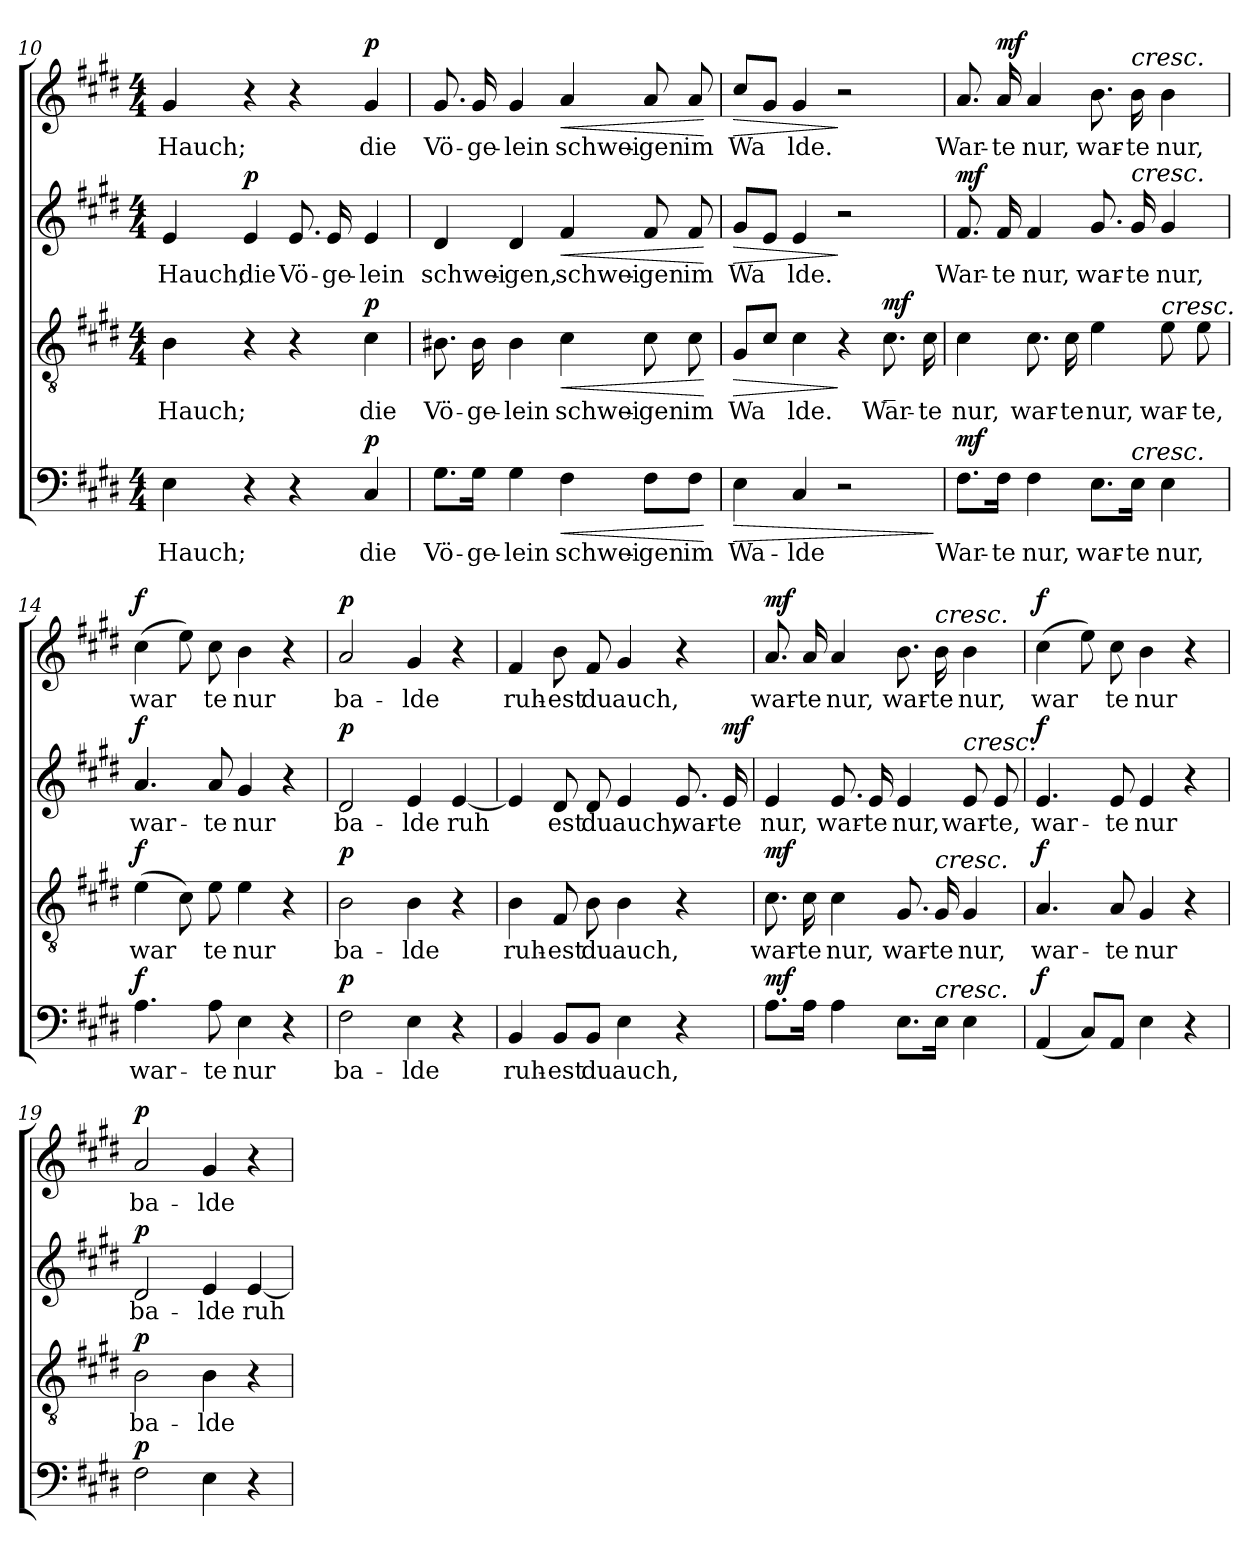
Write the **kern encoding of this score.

**kern	**text	**dynam	**kern	**text	**dynam	**kern	**text	**dynam	**kern	**text	**dynam
*part4	*part4	*part4	*part3	*part3	*part3	*part2	*part2	*part2	*part1	*part1	*part1
*staff4	*staff4	*staff4	*staff3	*staff3	*staff3	*staff2	*staff2	*staff2	*staff1	*staff1	*staff1
*clefF4	*	*	*clefGv2	*	*	*clefG2	*	*	*clefG2	*	*
*k[f#c#g#d#]	*	*	*k[f#c#g#d#]	*	*	*k[f#c#g#d#]	*	*	*k[f#c#g#d#]	*	*
*E:	*	*	*E:	*	*	*E:	*	*	*E:	*	*
*M4/4	*	*	*M4/4	*	*	*M4/4	*	*	*M4/4	*	*
=10	=10	=10	=10	=10	=10	=10	=10	=10	=10	=10	=10
!	!LO:LY:b	!	!	!LO:LY:b	!	!	!LO:LY:b	!	!	!LO:LY:b	!
4E\	Hauch;	.	4B\	Hauch;	.	4e/	Hauch;	.	4g#/	Hauch;	.
!	!	!	!	!	!	!	!LO:LY:b	!LO:DY:a	!	!	!
4r	.	.	4r	.	.	4e/	die	p	4r	.	.
!	!	!	!	!	!	!	!LO:LY:b	!	!	!	!
4r	.	.	4r	.	.	8.e/	Vö-	.	4r	.	.
!	!	!	!	!	!	!	!LO:LY:b	!	!	!	!
.	.	.	.	.	.	16e/	-ge-	.	.	.	.
!	!LO:LY:b	!LO:DY:a	!	!LO:LY:b	!LO:DY:a	!	!LO:LY:b	!	!	!LO:LY:b	!LO:DY:a
4C#/	die	p	4c#\	die	p	4e/	-lein	.	4g#/	die	p
=11	=11	=11	=11	=11	=11	=11	=11	=11	=11	=11	=11
!	!LO:LY:b	!	!	!LO:LY:b	!	!	!LO:LY:b	!	!	!LO:LY:b	!
8.G#\L	Vö-	.	8.B#X\	Vö-	.	4d#/	schwei-	.	8.g#/	Vö-	.
!	!LO:LY:b	!	!	!LO:LY:b	!	!	!	!	!	!LO:LY:b	!
16G#\Jk	-ge-	.	16B#\	-ge-	.	.	.	.	16g#/	-ge-	.
!	!LO:LY:b	!	!	!LO:LY:b	!	!	!LO:LY:b	!	!	!LO:LY:b	!
4G#\	-lein	.	4B#\	-lein	.	4d#/	-gen,	.	4g#/	-lein	.
!	!LO:LY:b	!LO:HP:b	!	!LO:LY:b	!LO:HP:b	!	!LO:LY:b	!LO:HP:b	!	!LO:LY:b	!LO:HP:b
4F#\	schwei-	<	4c#\	schwei-	<	4f#/	schwei-	<	4a/	schwei-	<
!	!LO:LY:b	!	!	!LO:LY:b	!	!	!LO:LY:b	!	!	!LO:LY:b	!
8F#\L	-gen	.	8c#\	-gen	.	8f#/	-gen	.	8a/	-gen	.
!	!LO:LY:b	!	!	!LO:LY:b	!	!	!LO:LY:b	!	!	!LO:LY:b	!
8F#\J	im	.	8c#\	im	.	8f#/	im	.	8a/	im	.
.	.	[	.	.	[	.	.	[	.	.	[
=12	=12	=12	=12	=12	=12	=12	=12	=12	=12	=12	=12
!	!LO:LY:b	!LO:HP:b	!	!LO:LY:b	!LO:HP:b	!	!LO:LY:b	!LO:HP:b	!	!LO:LY:b	!LO:HP:b
4E\	Wa-	>	8G#/L	Wa	>	8g#/L	Wa	>	8cc#/L	Wa	>
.	.	.	8c#/J	.	.	8e/J	.	.	8g#/J	.	.
!	!LO:LY:b	!	!	!LO:LY:b	!	!	!LO:LY:b	!	!	!LO:LY:b	!
4C#/	-lde	.	4c#\	lde.	.	4e/	lde.	.	4g#/	lde.	.
2r	.	.	4r	.	]	2r	.	]	2r	.	]
!	!	!	!LO:TX:b:t=_	!	!	!	!	!	!	!	!
!	!	!	!	!LO:LY:b	!LO:DY:a	!	!	!	!	!	!
.	.	.	8.c#\	War-	mf	.	.	.	.	.	.
!	!	!	!	!LO:LY:b	!	!	!	!	!	!	!
.	.	.	16c#\	-te	.	.	.	.	.	.	.
.	.	]	.	.	.	.	.	.	.	.	.
!!LO:PB:g=z
=13	=13	=13	=13	=13	=13	=13	=13	=13	=13	=13	=13
!	!LO:LY:b	!LO:DY:a	!	!LO:LY:b	!	!	!LO:LY:b	!LO:DY:a	!	!LO:LY:b	!
8.F#\L	War-	mf	4c#\	nur,	.	8.f#/	War-	mf	8.a/	War-	.
!	!LO:LY:b	!	!	!	!	!	!LO:LY:b	!	!	!LO:LY:b	!LO:DY:a
16F#\Jk	-te	.	.	.	.	16f#/	-te	.	16a/	-te	mf
!	!LO:LY:b	!	!	!LO:LY:b	!	!	!LO:LY:b	!	!	!LO:LY:b	!
4F#\	nur,	.	8.c#\	war-	.	4f#/	nur,	.	4a/	nur,	.
!	!	!	!	!LO:LY:b	!	!	!	!	!	!	!
.	.	.	16c#\	-te	.	.	.	.	.	.	.
!	!LO:LY:b	!	!	!LO:LY:b	!	!	!LO:LY:b	!	!	!LO:LY:b	!
8.E\L	war-	.	4e\	nur,	.	8.g#/	war-	.	8.b\	war-	.
!	!	!	!	!	!	!	!	!	!LO:TX:a:i:t=cresc.	!	!
!	!	!	!	!	!	!LO:TX:a:i:t=cresc.	!	!	!	!	!
!LO:TX:a:i:t=cresc.	!	!	!	!	!	!	!	!	!	!	!
!	!LO:LY:b	!	!	!	!	!	!LO:LY:b	!	!	!LO:LY:b	!
16E\Jk	-te	.	.	.	.	16g#/	-te	.	16b\	-te	.
!	!	!	!LO:TX:a:i:t=cresc.	!	!	!	!	!	!	!	!
!	!LO:LY:b	!	!	!LO:LY:b	!	!	!LO:LY:b	!	!	!LO:LY:b	!
4E\	nur,	.	8e\	war-	.	4g#/	nur,	.	4b\	nur,	.
!	!	!	!	!LO:LY:b	!	!	!	!	!	!	!
.	.	.	8e\	-te,	.	.	.	.	.	.	.
=14	=14	=14	=14	=14	=14	=14	=14	=14	=14	=14	=14
!	!LO:LY:b	!LO:DY:b	!	!LO:LY:b	!LO:DY:b	!	!LO:LY:b	!LO:DY:b	!	!LO:LY:b	!LO:DY:b
4.A\	war-	f	(>4e\	war	f	4.a/	war-	f	(>4cc#\	war	f
.	.	.	8c#\)	.	.	.	.	.	8ee\)	.	.
!	!LO:LY:b	!	!	!LO:LY:b	!	!	!LO:LY:b	!	!	!LO:LY:b	!
8A\	-te	.	8e\	te	.	8a/	-te	.	8cc#\	te	.
!	!LO:LY:b	!	!	!LO:LY:b	!	!	!LO:LY:b	!	!	!LO:LY:b	!
4E\	nur	.	4e\	nur	.	4g#/	nur	.	4b\	nur	.
4r	.	.	4r	.	.	4r	.	.	4r	.	.
=15	=15	=15	=15	=15	=15	=15	=15	=15	=15	=15	=15
!	!LO:LY:b	!LO:DY:a	!	!LO:LY:b	!LO:DY:a	!	!LO:LY:b	!LO:DY:a	!	!LO:LY:b	!LO:DY:a
2F#\	ba-	p	2B\	ba-	p	2d#/	ba-	p	2a/	ba-	p
!	!LO:LY:b	!	!	!LO:LY:b	!	!	!LO:LY:b	!	!	!LO:LY:b	!
4E\	-lde	.	4B\	-lde	.	4e/	-lde	.	4g#/	-lde	.
!	!	!	!	!	!	!	!LO:LY:b	!	!	!	!
4r	.	.	4r	.	.	[4e/	ruh	.	4r	.	.
=16	=16	=16	=16	=16	=16	=16	=16	=16	=16	=16	=16
!	!LO:LY:b	!	!	!LO:LY:b	!	!	!	!	!	!LO:LY:b	!
4BB/	ruh-	.	4B\	ruh-	.	4e/]	.	.	4f#/	ruh-	.
!	!LO:LY:b	!	!	!LO:LY:b	!	!	!LO:LY:b	!	!	!LO:LY:b	!
8BB/L	-est	.	8F#/	-est	.	8d#/	est	.	8b\	-est	.
!	!LO:LY:b	!	!	!LO:LY:b	!	!	!LO:LY:b	!	!	!LO:LY:b	!
8BB/J	du	.	8B\	du	.	8d#/	du	.	8f#/	du	.
!	!LO:LY:b	!	!	!LO:LY:b	!	!	!LO:LY:b	!	!	!LO:LY:b	!
4E\	auch,	.	4B\	auch,	.	4e/	auch,	.	4g#/	auch,	.
!	!	!	!	!	!	!	!LO:LY:b	!	!	!	!
4r	.	.	4r	.	.	8.e/	war-	.	4r	.	.
!	!	!	!	!	!	!	!LO:LY:b	!LO:DY:a	!	!	!
.	.	.	.	.	.	16e/	-te	mf	.	.	.
!!LO:LB:g=z
=17	=17	=17	=17	=17	=17	=17	=17	=17	=17	=17	=17
!	!	!LO:DY:a	!	!LO:LY:b	!LO:DY:a	!	!LO:LY:b	!	!	!LO:LY:b	!LO:DY:a
8.A\L	.	mf	8.c#\	war-	mf	4e/	nur,	.	8.a/	war-	mf
!	!	!	!	!LO:LY:b	!	!	!	!	!	!LO:LY:b	!
16A\Jk	.	.	16c#\	-te	.	.	.	.	16a/	-te	.
!	!	!	!	!LO:LY:b	!	!	!LO:LY:b	!	!	!LO:LY:b	!
4A\	.	.	4c#\	nur,	.	8.e/	war-	.	4a/	nur,	.
!	!	!	!	!	!	!	!LO:LY:b	!	!	!	!
.	.	.	.	.	.	16e/	-te	.	.	.	.
!	!	!	!	!LO:LY:b	!	!	!LO:LY:b	!	!	!LO:LY:b	!
8.E\L	.	.	8.G#/	war-	.	4e/	nur,	.	8.b\	war-	.
!	!	!	!	!	!	!	!	!	!LO:TX:a:i:t=cresc.	!	!
!	!	!	!LO:TX:a:i:t=cresc.	!	!	!	!	!	!	!	!
!LO:TX:a:i:t=cresc.	!	!	!	!	!	!	!	!	!	!	!
!	!	!	!	!LO:LY:b	!	!	!	!	!	!LO:LY:b	!
16E\Jk	.	.	16G#/	-te	.	.	.	.	16b\	-te	.
!	!	!	!	!	!	!LO:TX:a:i:t=cresc.	!	!	!	!	!
!	!	!	!	!LO:LY:b	!	!	!LO:LY:b	!	!	!LO:LY:b	!
4E\	.	.	4G#/	nur,	.	8e/	war-	.	4b\	nur,	.
!	!	!	!	!	!	!	!LO:LY:b	!	!	!	!
.	.	.	.	.	.	8e/	-te,	.	.	.	.
=18	=18	=18	=18	=18	=18	=18	=18	=18	=18	=18	=18
!	!	!LO:DY:b	!	!LO:LY:b	!LO:DY:b	!	!LO:LY:b	!LO:DY:b	!	!LO:LY:b	!LO:DY:b
(<4AA/	.	f	4.A/	war-	f	4.e/	war-	f	(>4cc#\	war	f
8C#/L)	.	.	.	.	.	.	.	.	8ee\)	.	.
!	!	!	!	!LO:LY:b	!	!	!LO:LY:b	!	!	!LO:LY:b	!
8AA/J	.	.	8A/	-te	.	8e/	-te	.	8cc#\	te	.
!	!	!	!	!LO:LY:b	!	!	!LO:LY:b	!	!	!LO:LY:b	!
4E\	.	.	4G#/	nur	.	4e/	nur	.	4b\	nur	.
4r	.	.	4r	.	.	4r	.	.	4r	.	.
=19	=19	=19	=19	=19	=19	=19	=19	=19	=19	=19	=19
!	!	!LO:DY:a	!	!LO:LY:b	!LO:DY:a	!	!LO:LY:b	!LO:DY:a	!	!LO:LY:b	!LO:DY:a
2F#\	.	p	2B\	ba-	p	2d#/	ba-	p	2a/	ba-	p
!	!	!	!	!LO:LY:b	!	!	!LO:LY:b	!	!	!LO:LY:b	!
4E\	.	.	4B\	-lde	.	4e/	-lde	.	4g#/	-lde	.
!	!	!	!	!	!	!	!LO:LY:b	!	!	!	!
4r	.	.	4r	.	.	[4e/	ruh	.	4r	.	.
=	=	=	=	=	=	=	=	=	=	=	=
*-	*-	*-	*-	*-	*-	*-	*-	*-	*-	*-	*-
